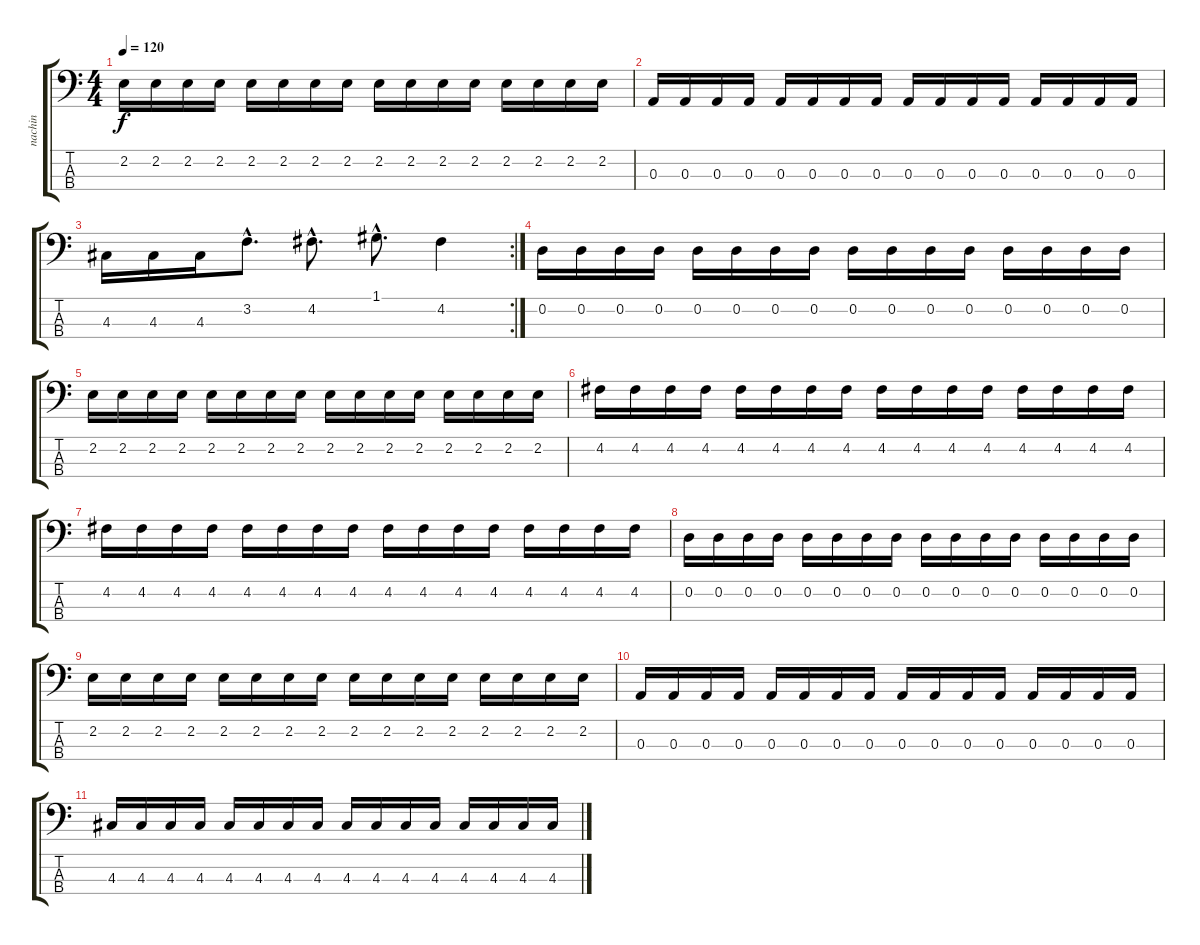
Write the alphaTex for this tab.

\track ("nachin" "nachin") {instrument electricbasspick}
\staff {score tabs}
\tuning (G2 D2 A1 E1) {hide}
\ts (4 4)
\tempo 120
\clef f4
\ks c
2.2.16{dy f} 2.2.16 2.2.16 2.2.16 2.2.16 2.2.16 2.2.16 2.2.16 2.2.16 2.2.16 2.2.16 2.2.16 2.2.16 2.2.16 2.2.16 2.2.16 |
0.3.16 0.3.16 0.3.16 0.3.16 0.3.16 0.3.16 0.3.16 0.3.16 0.3.16 0.3.16 0.3.16 0.3.16 0.3.16 0.3.16 0.3.16 0.3.16 |
\rc 2
4.3.16 4.3.16 4.3.16 3.2{hac}.8{d} 4.2{hac}.8{d} 1.1{hac}.8{d} 4.2.4 |
0.2.16 0.2.16 0.2.16 0.2.16 0.2.16 0.2.16 0.2.16 0.2.16 0.2.16 0.2.16 0.2.16 0.2.16 0.2.16 0.2.16 0.2.16 0.2.16 |
2.2.16 2.2.16 2.2.16 2.2.16 2.2.16 2.2.16 2.2.16 2.2.16 2.2.16 2.2.16 2.2.16 2.2.16 2.2.16 2.2.16 2.2.16 2.2.16 |
4.2.16 4.2.16 4.2.16 4.2.16 4.2.16 4.2.16 4.2.16 4.2.16 4.2.16 4.2.16 4.2.16 4.2.16 4.2.16 4.2.16 4.2.16 4.2.16 |
4.2.16 4.2.16 4.2.16 4.2.16 4.2.16 4.2.16 4.2.16 4.2.16 4.2.16 4.2.16 4.2.16 4.2.16 4.2.16 4.2.16 4.2.16 4.2.16 |
0.2.16 0.2.16 0.2.16 0.2.16 0.2.16 0.2.16 0.2.16 0.2.16 0.2.16 0.2.16 0.2.16 0.2.16 0.2.16 0.2.16 0.2.16 0.2.16 |
2.2.16 2.2.16 2.2.16 2.2.16 2.2.16 2.2.16 2.2.16 2.2.16 2.2.16 2.2.16 2.2.16 2.2.16 2.2.16 2.2.16 2.2.16 2.2.16 |
0.3.16 0.3.16 0.3.16 0.3.16 0.3.16 0.3.16 0.3.16 0.3.16 0.3.16 0.3.16 0.3.16 0.3.16 0.3.16 0.3.16 0.3.16 0.3.16 |
4.3.16 4.3.16 4.3.16 4.3.16 4.3.16 4.3.16 4.3.16 4.3.16 4.3.16 4.3.16 4.3.16 4.3.16 4.3.16 4.3.16 4.3.16 4.3.16
